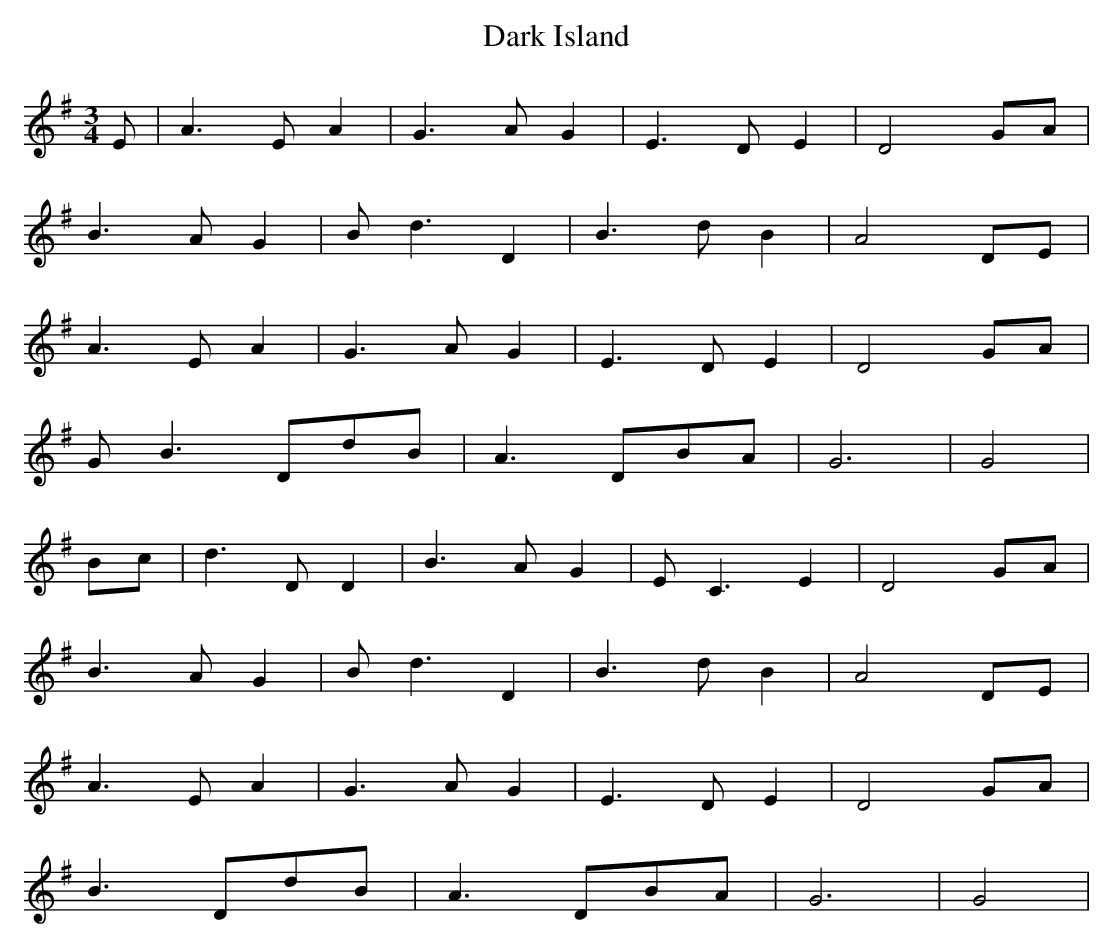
X:1
T:Dark Island
M:3/4
L:1/8
K:Em
E|A3 E A2|G3 A G2|E3 D E2|D4 GA|
B3 A G2|B d3 D2|B3 d B2|A4 DE|
A3 E A2|G3 A G2|E3 D E2|D4 GA|
GB3 DdB|A3 DBA|G6|G4|
Bc|d3 D D2|B3 A G2|E C3 E2|D4 GA|
B3 A G2|B d3 D2|B3 d B2|A4 DE|
A3 E A2|G3 A G2|E3 D E2|D4 GA|
B3 DdB|A3 DBA|G6|G4|
